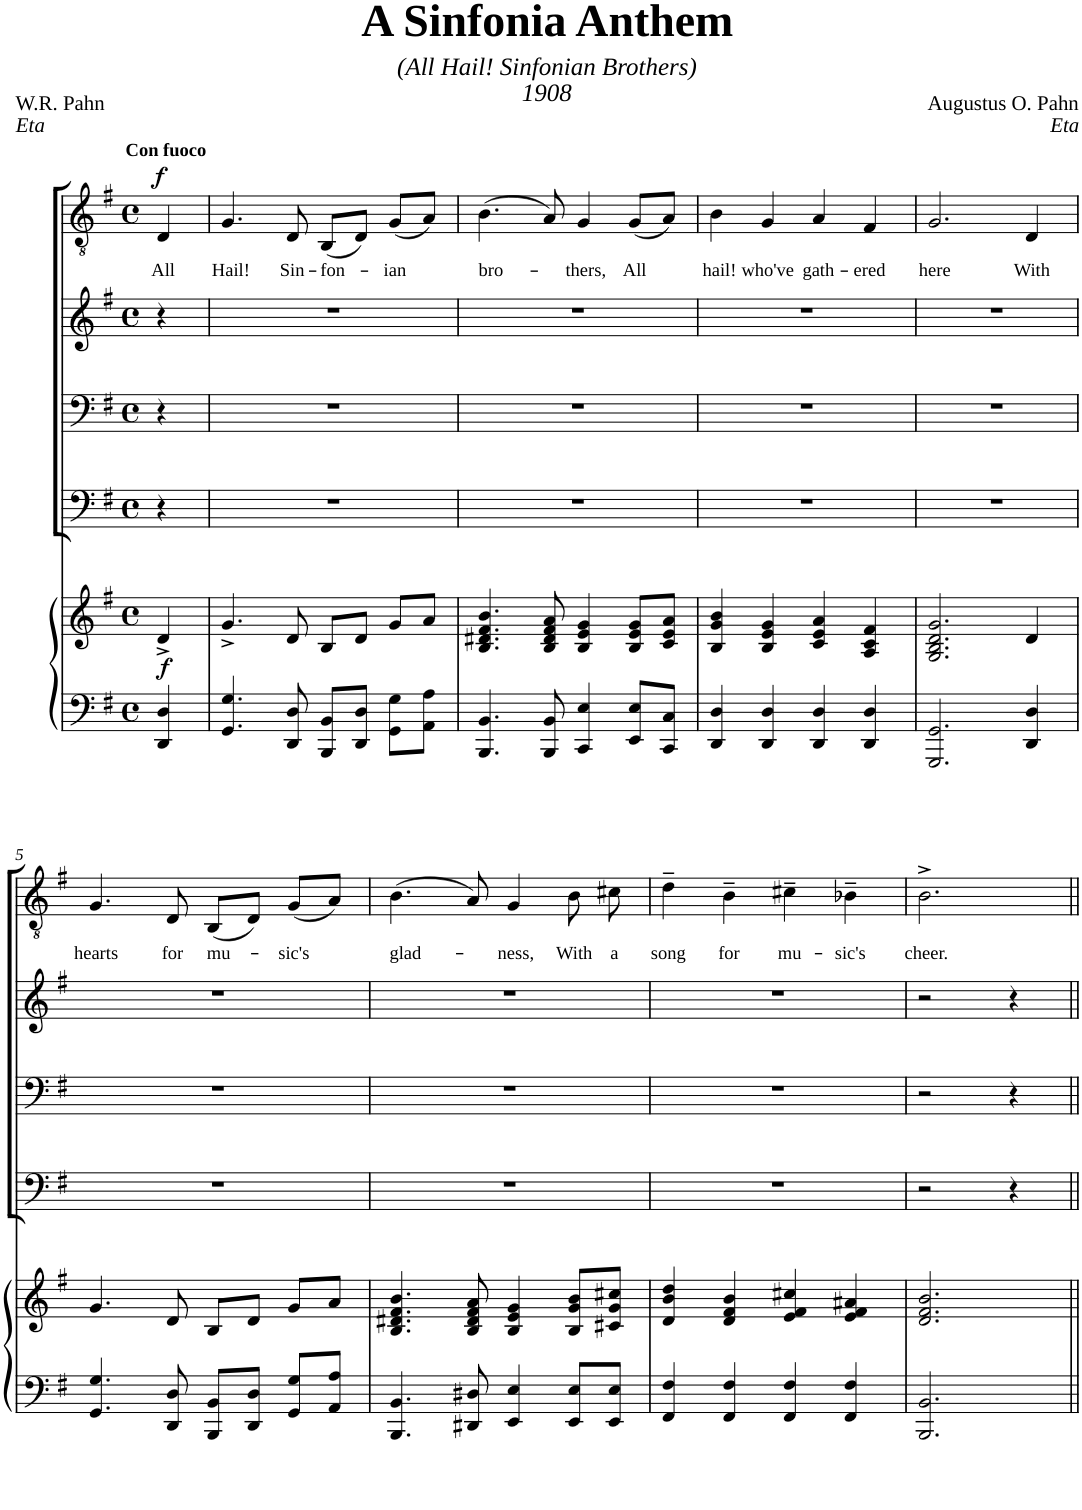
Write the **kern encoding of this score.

**kern	**kern	**dynam	**kern	**kern	**kern	**kern	**text	**dynam
*part5	*part5	*part5	*part4	*part3	*part2	*part1	*part1	*part1
*staff6	*staff5	*staff5/6	*staff4	*staff3	*staff2	*staff1	*staff1	*staff1
*I"Piano	*	*	*I"Bass II	*I"Bass I	*I"Tenor II	*I"Tenor I	*	*
*I'Pno	*	*	*	*	*	*	*	*
*clefF4	*clefG2	*	*clefF4	*clefF4	*clefG2	*clefGv2	*	*
*k[f#]	*k[f#]	*	*k[f#]	*k[f#]	*k[f#]	*k[f#]	*	*
*M4/4	*M4/4	*	*M4/4	*M4/4	*M4/4	*M4/4	*	*
*met(c)	*met(c)	*	*met(c)	*met(c)	*met(c)	*met(c)	*	*
=	=	=	=	=	=	=	=	=
!	!	!	!	!	!	!LO:TX:a:B:t=Con fuoco	!	!
!	!	!LO:DY:b	!	!	!	!	!LO:LY:b	!LO:DY:a
4DD/ 4D/	4d^/	f	4r	4r	4r	4D/	All	f
=1	=1	=1	=1	=1	=1	=1	=1	=1
!	!	!	!	!	!	!	!LO:LY:b	!
4.GG/ 4.G/	4.g^/	.	1r	1r	1r	4.G/	Hail!	.
!	!	!	!	!	!	!	!LO:LY:b	!
8DD/ 8D/	8d/	.	.	.	.	8D/	Sin-	.
!	!	!	!	!	!	!	!LO:LY:b	!
8BBB/ 8BB/L	8B/L	.	.	.	.	(8BB/L	-fon-	.
8DD/ 8D/J	8d/J	.	.	.	.	8D/J)	.	.
!	!	!	!	!	!	!	!LO:LY:b	!
8GG\ 8G\L	8g/L	.	.	.	.	(8G/L	-ian	.
8AA\ 8A\J	8a/J	.	.	.	.	8A/J)	.	.
=2	=2	=2	=2	=2	=2	=2	=2	=2
!	!	!	!	!	!	!	!LO:LY:b	!
4.BBB/ 4.BB/	4.B/ 4.d#X/ 4.f#/ 4.b/	.	1r	1r	1r	(4.B\	bro-	.
8BBB/ 8BB/	8B/ 8d#/ 8f#/ 8a/	.	.	.	.	8A/)	.	.
!	!	!	!	!	!	!	!LO:LY:b	!
4CC/ 4E/	4B/ 4e/ 4g/	.	.	.	.	4G/	-thers,	.
!	!	!	!	!	!	!	!LO:LY:b	!
8EE/ 8E/L	8B/ 8e/ 8g/L	.	.	.	.	(8G/L	All	.
8CC/ 8C/J	8c/ 8e/ 8a/J	.	.	.	.	8A/J)	.	.
=3	=3	=3	=3	=3	=3	=3	=3	=3
!	!	!	!	!	!	!	!LO:LY:b	!
4DD/ 4D/	4B/ 4g/ 4b/	.	1r	1r	1r	4B\	hail!	.
!	!	!	!	!	!	!	!LO:LY:b	!
4DD/ 4D/	4B/ 4e/ 4g/	.	.	.	.	4G/	who've	.
!	!	!	!	!	!	!	!LO:LY:b	!
4DD/ 4D/	4c/ 4e/ 4a/	.	.	.	.	4A/	gath-	.
!	!	!	!	!	!	!	!LO:LY:b	!
4DD/ 4D/	4A/ 4c/ 4f#/	.	.	.	.	4F#/	-ered	.
=4	=4	=4	=4	=4	=4	=4	=4	=4
!	!	!	!	!	!	!	!LO:LY:b	!
2.GGG/ 2.GG/	2.G/ 2.B/ 2.d/ 2.g/	.	1r	1r	1r	2.G/	here	.
!	!	!	!	!	!	!	!LO:LY:b	!
4DD/ 4D/	4d/	.	.	.	.	4D/	With	.
!!LO:LB:g=z
=5	=5	=5	=5	=5	=5	=5	=5	=5
!	!	!	!	!	!	!	!LO:LY:b	!
4.GG/ 4.G/	4.g/	.	1r	1r	1r	4.G/	hearts	.
!	!	!	!	!	!	!	!LO:LY:b	!
8DD/ 8D/	8d/	.	.	.	.	8D/	for	.
!	!	!	!	!	!	!	!LO:LY:b	!
8BBB/ 8BB/L	8B/L	.	.	.	.	(8BB/L	mu-	.
8DD/ 8D/J	8d/J	.	.	.	.	8D/J)	.	.
!	!	!	!	!	!	!	!LO:LY:b	!
8GG/ 8G/L	8g/L	.	.	.	.	(8G/L	-sic's	.
8AA/ 8A/J	8a/J	.	.	.	.	8A/J)	.	.
=6	=6	=6	=6	=6	=6	=6	=6	=6
!	!	!	!	!	!	!	!LO:LY:b	!
4.BBB/ 4.BB/	4.B/ 4.d#X/ 4.f#/ 4.b/	.	1r	1r	1r	(4.B\	glad-	.
8DD#X/ 8D#X/	8B/ 8d#/ 8f#/ 8a/	.	.	.	.	8A/)	.	.
!	!	!	!	!	!	!	!LO:LY:b	!
4EE/ 4E/	4B/ 4e/ 4g/	.	.	.	.	4G/	-ness,	.
!	!	!	!	!	!	!	!LO:LY:b	!
8EE/ 8E/L	8B/ 8g/ 8b/L	.	.	.	.	8B\	With	.
!	!	!	!	!	!	!	!LO:LY:b	!
8EE/ 8E/J	8c#X/ 8g/ 8cc#X/J	.	.	.	.	8c#X\	a	.
=7	=7	=7	=7	=7	=7	=7	=7	=7
!	!	!	!	!	!	!	!LO:LY:b	!
4FF#/ 4F#/	4d/ 4b/ 4dd/	.	1r	1r	1r	4d~\	song	.
!	!	!	!	!	!	!	!LO:LY:b	!
4FF#/ 4F#/	4d/ 4f#/ 4b/	.	.	.	.	4B~\	for	.
!	!	!	!	!	!	!	!LO:LY:b	!
4FF#/ 4F#/	4e/ 4f#/ 4cc#X/	.	.	.	.	4c#X~\	mu-	.
!	!	!	!	!	!	!	!LO:LY:b	!
4FF#/ 4F#/	4e/ 4f#/ 4a#X/	.	.	.	.	4B-X~\	-sic's	.
=8	=8	=8	=8	=8	=8	=8	=8	=8
!	!	!	!	!	!	!	!LO:LY:b	!
2.BBB/ 2.BB/	2.d/ 2.f#/ 2.b/	.	2r	2r	2r	2.B^\	cheer.	.
.	.	.	4r	4r	4r	.	.	.
=||	=||	=||	=||	=||	=||	=||	=||	=||
*-	*-	*-	*-	*-	*-	*-	*-	*-
